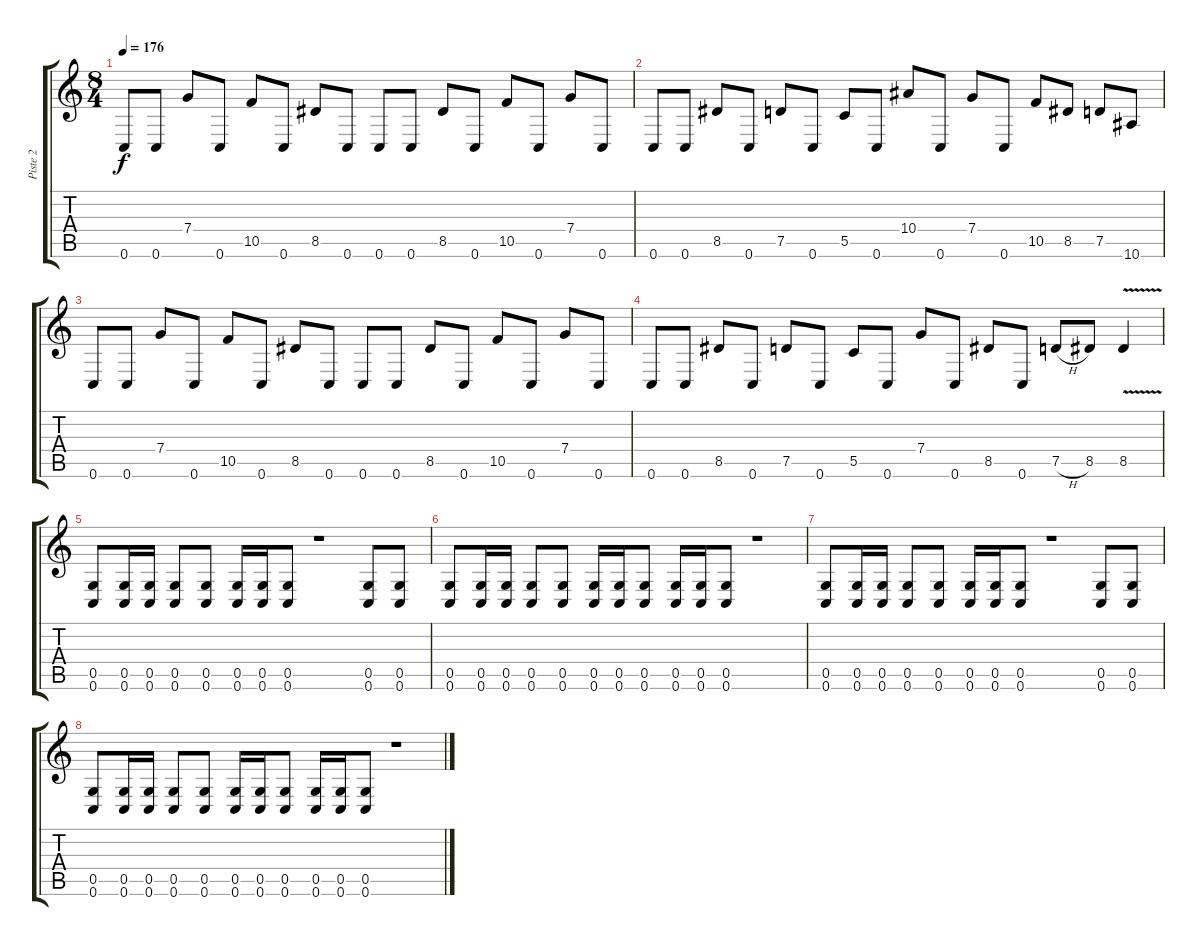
\track ("Piste 2" "Piste 2") {instrument distortionguitar}
\staff {score tabs}
\tuning (D4 A3 F3 C3 G2 C2) {hide}
\ts (8 4)
\tempo 176
\clef g2
\ks c
0.6.8{dy f} 0.6.8 7.4.8 0.6.8 10.5.8 0.6.8 8.5.8 0.6.8 0.6.8 0.6.8 8.5.8 0.6.8 10.5.8 0.6.8 7.4.8 0.6.8 |
0.6.8 0.6.8 8.5.8 0.6.8 7.5.8 0.6.8 5.5.8 0.6.8 10.4.8 0.6.8 7.4.8 0.6.8 10.5.8 8.5.8 7.5.8 10.6.8 |
0.6.8 0.6.8 7.4.8 0.6.8 10.5.8 0.6.8 8.5.8 0.6.8 0.6.8 0.6.8 8.5.8 0.6.8 10.5.8 0.6.8 7.4.8 0.6.8 |
0.6.8 0.6.8 8.5.8 0.6.8 7.5.8 0.6.8 5.5.8 0.6.8 7.4.8 0.6.8 8.5.8 0.6.8 7.5{h}.8 8.5.8 8.5{v}.4 |
(0.5 0.6).8 (0.5 0.6).16 (0.5 0.6).16 (0.5 0.6).8 (0.5 0.6).8 (0.5 0.6).16 (0.5 0.6).16 (0.5 0.6).8 r.1 (0.5 0.6).8 (0.5 0.6).8 |
(0.5 0.6).8 (0.5 0.6).16 (0.5 0.6).16 (0.5 0.6).8 (0.5 0.6).8 (0.5 0.6).16 (0.5 0.6).16 (0.5 0.6).8 (0.5 0.6).16 (0.5 0.6).16 (0.5 0.6).8 r.1 |
(0.5 0.6).8 (0.5 0.6).16 (0.5 0.6).16 (0.5 0.6).8 (0.5 0.6).8 (0.5 0.6).16 (0.5 0.6).16 (0.5 0.6).8 r.1 (0.5 0.6).8 (0.5 0.6).8 |
(0.5 0.6).8 (0.5 0.6).16 (0.5 0.6).16 (0.5 0.6).8 (0.5 0.6).8 (0.5 0.6).16 (0.5 0.6).16 (0.5 0.6).8 (0.5 0.6).16 (0.5 0.6).16 (0.5 0.6).8 r.1
